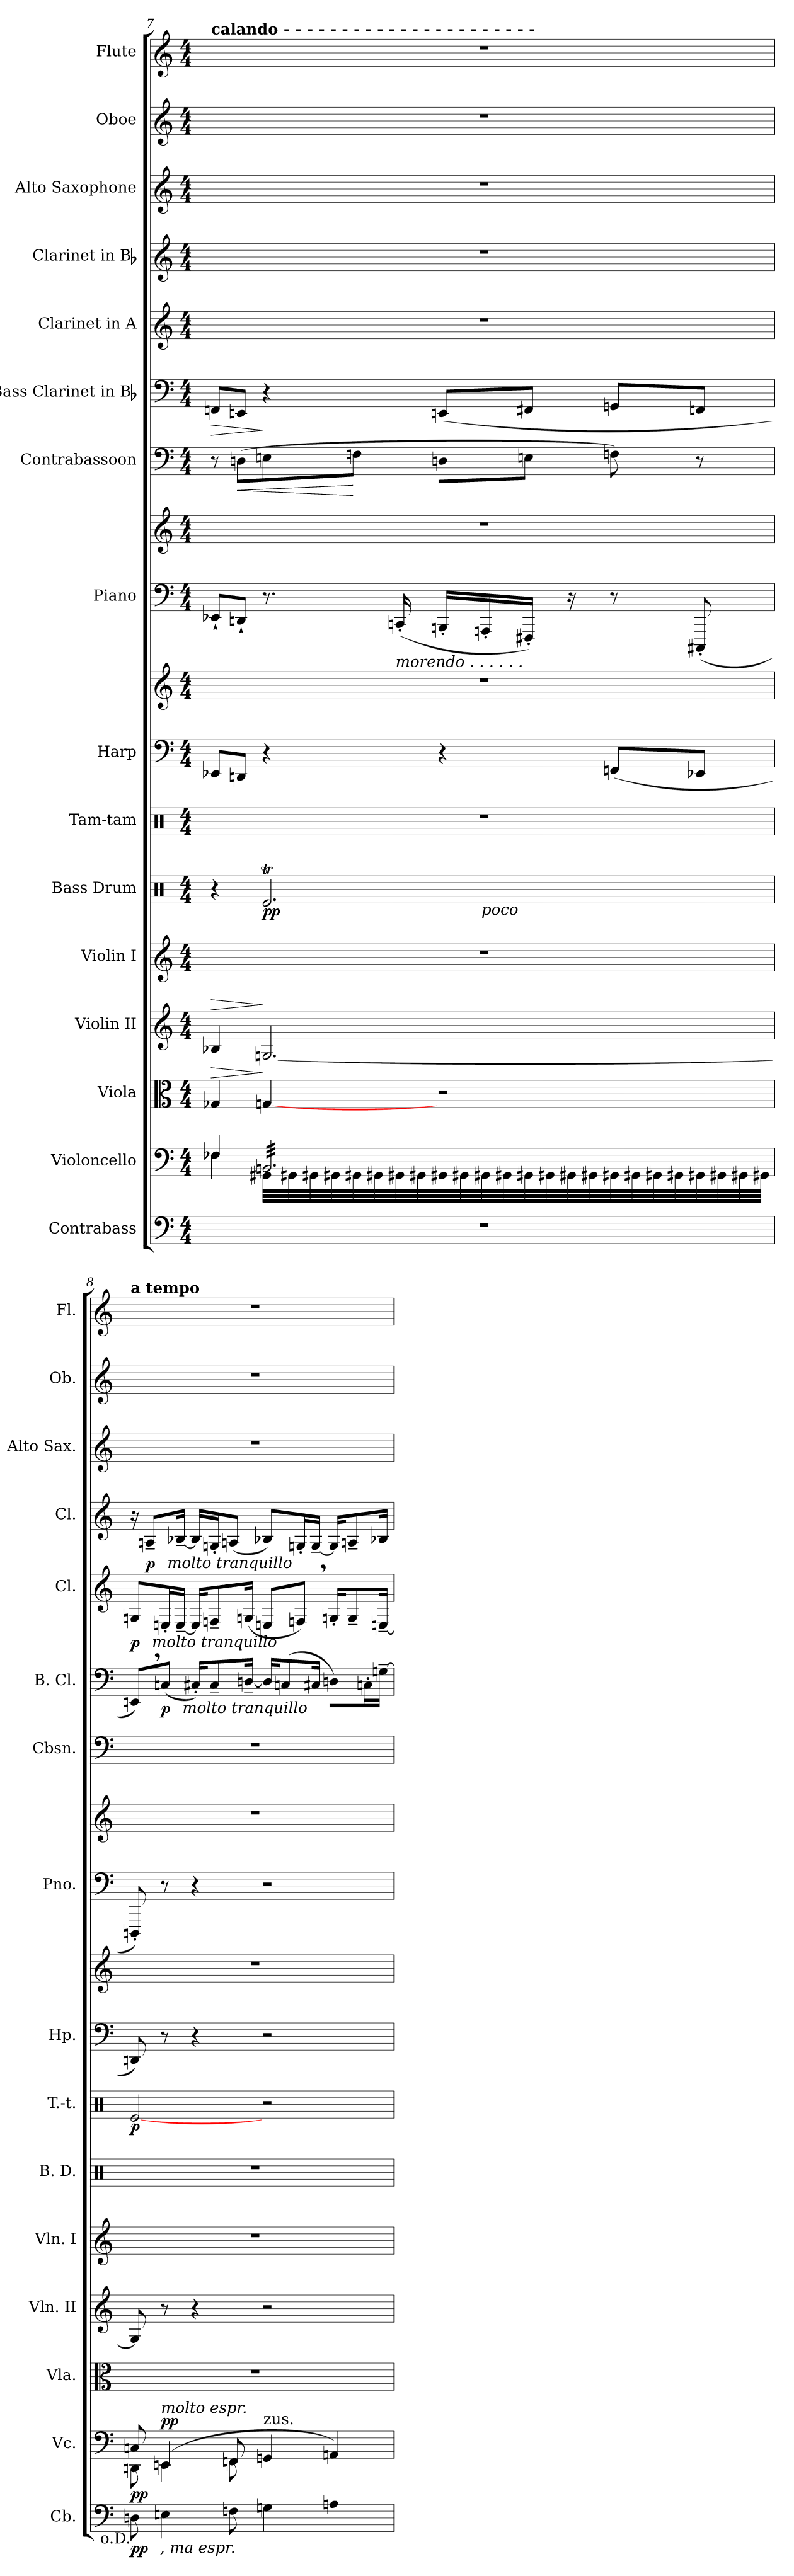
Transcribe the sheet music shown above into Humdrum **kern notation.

**kern	**dynam	**kern	**dynam	**kern	**dynam	**kern	**dynam	**kern	**kern	**dynam	**kern	**dynam	**kern	**kern	**kern	**kern	**kern	**dynam	**kern	**dynam	**kern	**dynam	**kern	**dynam	**kern	**kern	**kern
*part16	*part16	*part15	*part15	*part14	*part14	*part13	*part13	*part12	*part11	*part11	*part10	*part10	*part9	*part9	*part8	*part8	*part7	*part7	*part6	*part6	*part5	*part5	*part4	*part4	*part3	*part2	*part1
*staff18	*staff18	*staff17	*staff17	*staff16	*staff16	*staff15	*staff15	*staff14	*staff13	*staff13	*staff12	*staff12	*staff11	*staff10	*staff9	*staff8	*staff7	*staff7	*staff6	*staff6	*staff5	*staff5	*staff4	*staff4	*staff3	*staff2	*staff1
*I"Contrabass	*	*I"Violoncello	*	*I"Viola	*	*I"Violin II	*	*I"Violin I	*I"Bass Drum	*	*I"Tam-tam	*	*I"Harp	*	*I"Piano	*	*I"Contrabassoon	*	*I"Bass Clarinet in Bb	*	*I"Clarinet in A	*	*I"Clarinet in Bb	*	*I"Alto Saxophone	*I"Oboe	*I"Flute
*I'Cb.	*	*I'Vc.	*	*I'Vla.	*	*I'Vln. II	*	*I'Vln. I	*I'B. D.	*	*I'T.-t.	*	*I'Hp.	*	*I'Pno.	*	*I'Cbsn.	*	*I'B. Cl.	*	*I'Cl.	*	*I'Cl.	*	*I'Alto Sax.	*I'Ob.	*I'Fl.
*clefF4	*	*clefF4	*	*clefC3	*	*clefG2	*	*clefG2	*clefX	*	*clefX	*	*clefF4	*clefG2	*clefF4	*clefG2	*clefF4	*	*clefF4	*	*clefG2	*	*clefG2	*	*clefG2	*clefG2	*clefG2
*ITrd7c12	*	*	*	*	*	*	*	*	*	*	*	*	*	*	*	*	*ITrd7c12	*	*ITrd1c2	*	*ITrd2c3	*	*ITrd1c2	*	*ITrd5c9	*	*
*k[]	*	*k[]	*	*k[]	*	*k[]	*	*k[]	*k[]	*	*k[]	*	*k[]	*k[]	*k[]	*k[]	*k[]	*	*k[b-e-]	*	*k[f#c#g#]	*	*k[b-e-]	*	*k[b-e-a-]	*k[]	*k[]
*M4/4	*	*M4/4	*	*M4/4	*	*M4/4	*	*M4/4	*M4/4	*	*M4/4	*	*M4/4	*M4/4	*M4/4	*M4/4	*M4/4	*	*M4/4	*	*M4/4	*	*M4/4	*	*M4/4	*M4/4	*M4/4
=7	=7	=7	=7	=7	=7	=7	=7	=7	=7	=7	=7	=7	=7	=7	=7	=7	=7	=7	=7	=7	=7	=7	=7	=7	=7	=7	=7
*	*	*^	*	*	*	*	*	*	*	*	*	*	*	*	*	*	*	*	*	*	*	*	*	*	*	*	*
!	!	!	!	!	!	!	!	!	!	!	!	!	!	!	!	!	!	!	!	!	!	!	!	!	!	!	!	!LO:TX:a:B:t=calando - - - - - - - - - - - - - - - - - - - - - -
!	!	!	!	!	!	!LO:HP:a	!	!LO:HP:a	!	!	!	!	!	!	!	!	!	!	!	!	!LO:HP:b	!	!	!	!	!	!	!
*	*	*	*	*	*	*	*	*	*	*^	*	*	*	*	*	*	*	*	*	*	*	*	*	*	*	*	*	*
1r	.	4F-X	4F-X	.	4G-X	>	4B-X	>	1r	4r	2ryy	.	1r	.	8EE-X/L	1r	8EE-X`/L	1r	8r	.	8EE-X/L	>	1r	.	1r	.	1r	1r	1r
!	!	!	!	!	!	!	!	!	!	!	!	!	!	!	!	!	!	!	!	!LO:HP:b	!	!	!	!	!	!	!	!	!
.	.	.	.	.	.	.	.	.	.	.	.	.	.	.	8DDn/J	.	8DDn`/J	.	(8DDnL	<	8DDn/J	.	.	.	.	.	.	.	.
*	*	*tremolo	*	*	*	*	*	*	*	*	*	*	*	*	*	*	*	*	*	*	*	*	*	*	*	*	*	*	*
.	.	(32BBnLLL	32GG#XLLL	.	[4Gn	]	[2.Gn	]	.	2.Ret/	.	pp	.	.	4r	.	8.r	.	8EEn	.	4r	]	.	.	.	.	.	.	.
.	.	(32BBn	32GG#X	.	.	.	.	.	.	.	.	.	.	.	.	.	.	.	.	.	.	.	.	.	.	.	.	.	.
.	.	(32BBn	32GG#X	.	.	.	.	.	.	.	.	.	.	.	.	.	.	.	.	.	.	.	.	.	.	.	.	.	.
.	.	(32BBn	32GG#X	.	.	.	.	.	.	.	.	.	.	.	.	.	.	.	.	.	.	.	.	.	.	.	.	.	.
.	.	(32BBn	32GG#X	.	.	.	.	.	.	.	.	.	.	.	.	.	.	.	8FFnJ	[	.	.	.	.	.	.	.	.	.
.	.	(32BBn	32GG#X	.	.	.	.	.	.	.	.	.	.	.	.	.	.	.	.	.	.	.	.	.	.	.	.	.	.
!	!	!	!	!	!	!	!	!	!	!	!	!	!	!	!	!	!LO:TX:b:i:t=morendo . . . . . .	!	!	!	!	!	!	!	!	!	!	!	!
.	.	(32BBn	32GG#X	.	.	.	.	.	.	.	.	.	.	.	.	.	(16CCn'	.	.	.	.	.	.	.	.	.	.	.	.
.	.	(32BBn	32GG#X	.	.	.	.	.	.	.	.	.	.	.	.	.	.	.	.	.	.	.	.	.	.	.	.	.	.
.	.	(32BBn	32GG#X	.	2r	.	.	.	.	.	16ryy	.	.	.	4r	.	16BBBn'/LL	.	8DDnL	.	(>8DDn/L	.	.	.	.	.	.	.	.
.	.	(32BBn	32GG#X	.	.	.	.	.	.	.	.	.	.	.	.	.	.	.	.	.	.	.	.	.	.	.	.	.	.
!	!	!	!	!	!	!	!	!	!	!	!LO:TX:b:i:t=poco	!	!	!	!	!	!	!	!	!	!	!	!	!	!	!	!	!	!
.	.	(32BBn	32GG#X	.	.	.	.	.	.	.	4..ryy	.	.	.	.	.	16AAAn'/	.	.	.	.	.	.	.	.	.	.	.	.
.	.	(32BBn	32GG#X	.	.	.	.	.	.	.	.	.	.	.	.	.	.	.	.	.	.	.	.	.	.	.	.	.	.
.	.	(32BBn	32GG#X	.	.	.	.	.	.	.	.	.	.	.	.	.	16FFF#X'/JJ)	.	8EEnJ	.	8EEn/J	.	.	.	.	.	.	.	.
.	.	(32BBn	32GG#X	.	.	.	.	.	.	.	.	.	.	.	.	.	.	.	.	.	.	.	.	.	.	.	.	.	.
.	.	(32BBn	32GG#X	.	.	.	.	.	.	.	.	.	.	.	.	.	16r	.	.	.	.	.	.	.	.	.	.	.	.
.	.	(32BBn	32GG#X	.	.	.	.	.	.	.	.	.	.	.	.	.	.	.	.	.	.	.	.	.	.	.	.	.	.
.	.	(32BBn	32GG#X	.	.	.	.	.	.	.	.	.	.	.	(>8FFn/L	.	8r	.	8FFn)	.	8FFn/L	.	.	.	.	.	.	.	.
.	.	(32BBn	32GG#X	.	.	.	.	.	.	.	.	.	.	.	.	.	.	.	.	.	.	.	.	.	.	.	.	.	.
.	.	(32BBn	32GG#X	.	.	.	.	.	.	.	.	.	.	.	.	.	.	.	.	.	.	.	.	.	.	.	.	.	.
.	.	(32BBn	32GG#X	.	.	.	.	.	.	.	.	.	.	.	.	.	.	.	.	.	.	.	.	.	.	.	.	.	.
.	.	(32BBn	32GG#X	.	.	.	.	.	.	.	.	.	.	.	8EE-X/J	.	(8CCC#X'	.	8r	.	8EE-X/J	.	.	.	.	.	.	.	.
.	.	(32BBn	32GG#X	.	.	.	.	.	.	.	.	.	.	.	.	.	.	.	.	.	.	.	.	.	.	.	.	.	.
.	.	(32BBn	32GG#X	.	.	.	.	.	.	.	.	.	.	.	.	.	.	.	.	.	.	.	.	.	.	.	.	.	.
.	.	(32BBnJJJ	32GG#XJJJ	.	.	.	.	.	.	.	.	.	.	.	.	.	.	.	.	.	.	.	.	.	.	.	.	.	.
*	*	*Xtremolo	*	*	*	*	*	*	*	*	*	*	*	*	*	*	*	*	*	*	*	*	*	*	*	*	*	*	*
=8	=8	=8	=8	=8	=8	=8	=8	=8	=8	=8	=8	=8	=8	=8	=8	=8	=8	=8	=8	=8	=8	=8	=8	=8	=8	=8	=8	=8	=8
!	!	!	!	!	!	!	!	!	!	!	!	!	!	!	!	!	!	!	!	!	!	!	!	!	!	!	!	!	!LO:TX:a:B:t=a tempo
!LO:TX:b:rj:t=o.D.	!	!	!	!	!	!	!	!	!	!	!	!	!	!	!	!	!	!	!	!	!	!	!	!	!	!	!	!	!
!	!LO:DY:t=%s , ma espr.	!	!	!	!	!	!	!	!	!	!	!	!	!	!	!	!	!	!	!	!	!	!	!LO:DY:t=%s molto tranquillo	!	!	!	!	!
*	*	*	*	*	*	*	*	*	*	*v	*v	*	*	*	*	*	*	*	*	*	*	*	*	*	*	*	*	*	*
8DDn	pp	8Cn)	(8DDn	pp	1r	.	8G]	.	1r	1r	.	[>2Re/	p	8DDn)	1r	8DDDn')	1r	1r	.	8DDn,/L)	.	8EnL	p	16r	.	1r	1r	1r
!	!	!	!	!	!	!	!	!	!	!	!	!	!	!	!	!	!	!	!	!	!	!	!	!	!LO:DY:t=%s molto tranquillo	!	!	!
.	.	.	.	.	.	.	.	.	.	.	.	.	.	.	.	.	.	.	.	.	.	.	.	8Gn~>L	p	.	.	.
!	!	!LO:TX:a:i:t=molto espr.	!	!	!	!	!	!	!	!	!	!	!	!	!	!	!	!	!	!	!	!	!	!	!	!	!	!
!	!	!	!	!LO:DY:a	!	!	!	!	!	!	!	!	!	!	!	!	!	!	!	!	!LO:DY:t=%s molto tranquillo	!	!	!	!	!	!	!
4EEn	.	(>4EEn	4EEn	pp	.	.	8r	.	.	.	.	.	.	8r	.	8r	.	.	.	(8BB-X/J	p	16C#X'>L	.	.	.	.	.	.
.	.	.	.	.	.	.	.	.	.	.	.	.	.	.	.	.	.	.	.	.	.	[16C#~>JJ	.	[16A-X~>Jk	.	.	.	.
.	.	.	.	.	.	.	4r	.	.	.	.	.	.	4r	.	4r	.	.	.	16BBn'>/KL)	.	16C#KL]	.	16A-LL]	.	.	.	.
.	.	.	.	.	.	.	.	.	.	.	.	.	.	.	.	.	.	.	.	8BB~>/	.	8Dn~>	.	16Fn'>J	.	.	.	.
8FFn	.	8FFn	8FFn	.	.	.	.	.	.	.	.	.	.	.	.	.	.	.	.	.	.	.	.	(8GnJ	.	.	.	.
.	.	.	.	.	.	.	.	.	.	.	.	.	.	.	.	.	.	.	.	[16Cn~>/Jk	.	(>16EnJk	.	.	.	.	.	.
!	!	!LO:TX:a:t=zus.	!	!	!	!	!	!	!	!	!	!	!	!	!	!	!	!	!	!	!	!	!	!	!	!	!	!
4GGn	.	4GGn	2ryy	.	.	.	2r	.	.	.	.	2r	.	2r	.	2r	.	.	.	16C/KL]	.	8C#XL	.	8A-XL)	.	.	.	.
.	.	.	.	.	.	.	.	.	.	.	.	.	.	.	.	.	.	.	.	(>8BB-X/	.	.	.	.	.	.	.	.
.	.	.	.	.	.	.	.	.	.	.	.	.	.	.	.	.	.	.	.	.	.	8Dn,J)	.	16Fn'>L	.	.	.	.
.	.	.	.	.	.	.	.	.	.	.	.	.	.	.	.	.	.	.	.	16BBn/Jk	.	.	.	[16F~>JJ	.	.	.	.
4AAn	.	4AAn))	.	.	.	.	.	.	.	.	.	.	.	.	.	.	.	.	.	8Cn\L)	.	16En'>KL	.	16FKL]	.	.	.	.
.	.	.	.	.	.	.	.	.	.	.	.	.	.	.	.	.	.	.	.	.	.	8E~>	.	8Gn~>	.	.	.	.
.	.	.	.	.	.	.	.	.	.	.	.	.	.	.	.	.	.	.	.	16BB-X'\L	.	.	.	.	.	.	.	.
.	.	.	.	.	.	.	.	.	.	.	.	.	.	.	.	.	.	.	.	[16Fn~\JJ	.	[16C#X~>Jk	.	16A-XJk	.	.	.	.
*	*	*v	*v	*	*	*	*	*	*	*	*	*	*	*	*	*	*	*	*	*	*	*	*	*	*	*	*	*
=	=	=	=	=	=	=	=	=	=	=	=	=	=	=	=	=	=	=	=	=	=	=	=	=	=	=	=
*-	*-	*-	*-	*-	*-	*-	*-	*-	*-	*-	*-	*-	*-	*-	*-	*-	*-	*-	*-	*-	*-	*-	*-	*-	*-	*-	*-
